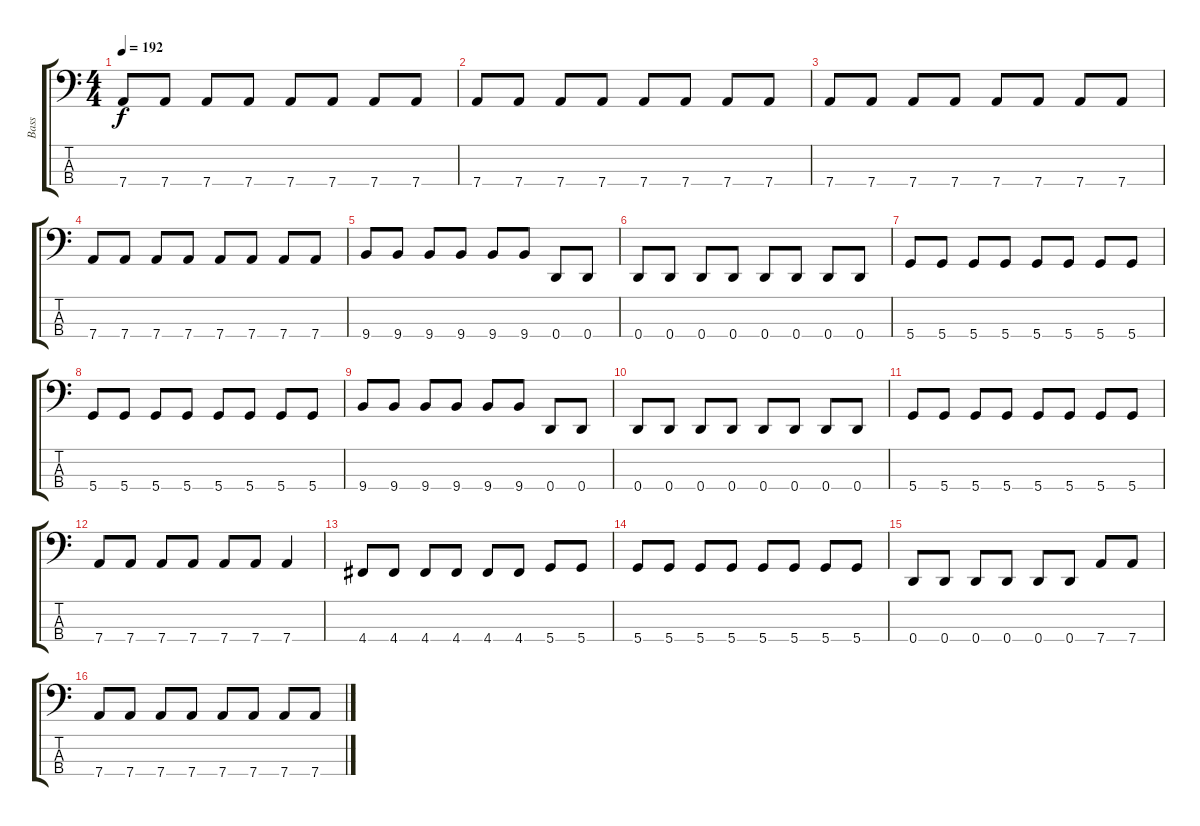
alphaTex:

\track ("Bass" "Bass") {instrument electricbassfinger}
\staff {score tabs}
\tuning (G2 D2 A1 D1) {hide}
\ts (4 4)
\tempo 192
\clef f4
\ks c
7.4.8{dy f} 7.4.8 7.4.8 7.4.8 7.4.8 7.4.8 7.4.8 7.4.8 |
7.4.8 7.4.8 7.4.8 7.4.8 7.4.8 7.4.8 7.4.8 7.4.8 |
7.4.8 7.4.8 7.4.8 7.4.8 7.4.8 7.4.8 7.4.8 7.4.8 |
7.4.8 7.4.8 7.4.8 7.4.8 7.4.8 7.4.8 7.4.8 7.4.8 |
9.4.8{volume 14} 9.4.8 9.4.8 9.4.8 9.4.8 9.4.8 0.4.8 0.4.8 |
0.4.8 0.4.8 0.4.8 0.4.8 0.4.8 0.4.8 0.4.8 0.4.8 |
5.4.8 5.4.8 5.4.8 5.4.8 5.4.8 5.4.8 5.4.8 5.4.8 |
5.4.8 5.4.8 5.4.8 5.4.8 5.4.8 5.4.8 5.4.8 5.4.8 |
9.4.8 9.4.8 9.4.8 9.4.8 9.4.8 9.4.8 0.4.8 0.4.8 |
0.4.8 0.4.8 0.4.8 0.4.8 0.4.8 0.4.8 0.4.8 0.4.8 |
5.4.8 5.4.8 5.4.8 5.4.8 5.4.8 5.4.8 5.4.8 5.4.8 |
7.4.8 7.4.8 7.4.8 7.4.8 7.4.8 7.4.8 7.4.4 |
4.4.8 4.4.8 4.4.8 4.4.8 4.4.8 4.4.8 5.4.8 5.4.8 |
5.4.8 5.4.8 5.4.8 5.4.8 5.4.8 5.4.8 5.4.8 5.4.8 |
0.4.8 0.4.8 0.4.8 0.4.8 0.4.8 0.4.8 7.4.8 7.4.8 |
7.4.8 7.4.8 7.4.8 7.4.8 7.4.8 7.4.8 7.4.8 7.4.8
